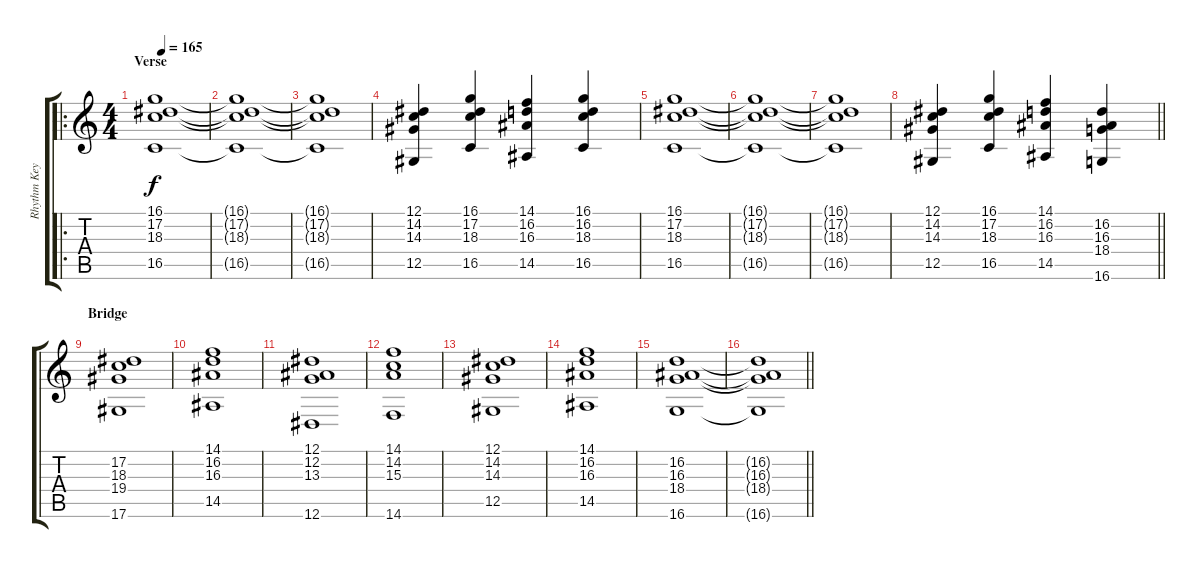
\track ("Rhythm Keyboard" "Rhythm Key") {instrument stringensemble1}
\staff {score tabs}
\tuning (Eb4 Bb3 Gb3 Db3 Ab2 Eb2) {hide}
\ro
\ts (4 4)
\section ("" "Verse")
\tempo 165
\clef g2
\ks c
(16.1 17.2 18.3 16.5).1{dy f} |
(16.1{t} 17.2{t} 18.3{t} 16.5{t}).1 |
(16.1{t} 17.2{t} 18.3{t} 16.5{t}).1 |
(12.1 14.2 14.3 12.5).4 (16.1 17.2 18.3 16.5).4 (14.1 16.2 16.3 14.5).4 (16.1 16.2 18.3 16.5).4 |
(16.1 17.2 18.3 16.5).1 |
(16.1{t} 17.2{t} 18.3{t} 16.5{t}).1 |
(16.1{t} 17.2{t} 18.3{t} 16.5{t}).1 |
\barLineRight lightlight
(12.1 14.2 14.3 12.5).4 (16.1 17.2 18.3 16.5).4 (14.1 16.2 16.3 14.5).4 (16.2 16.3 18.4 16.6).4 |
\section ("" "Bridge")
(17.2 18.3 19.4 17.6).1 |
(14.1 16.2 16.3 14.5).1 |
(12.1 12.2 13.3 12.6).1 |
(14.1 14.2 15.3 14.6).1 |
(12.1 14.2 14.3 12.5).1 |
(14.1 16.2 16.3 14.5).1 |
(16.2 16.3 18.4 16.6).1 |
\barLineRight lightlight
(16.2{t} 16.3{t} 18.4{t} 16.6{t}).1
